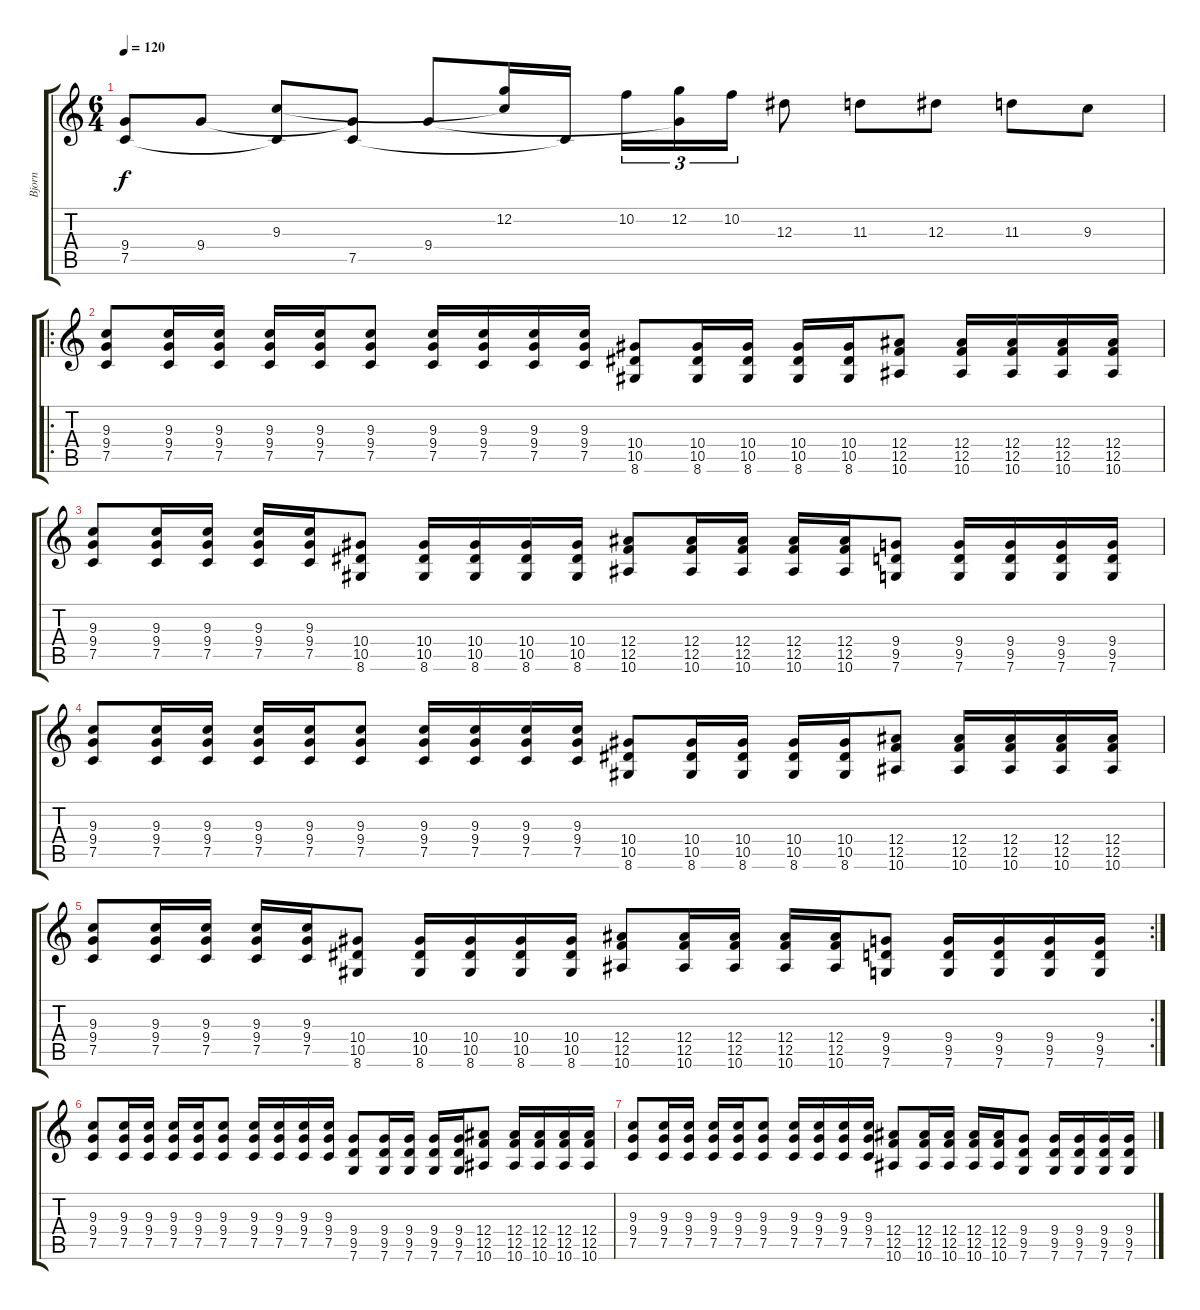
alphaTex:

\track ("Bjorn" "Bjorn") {instrument acousticguitarsteel}
\staff {score tabs}
\tuning (C4 G3 Eb3 Bb2 F2 C2) {hide}
\ts (6 4)
\tempo 120
\clef g2
\ks c
(9.4{t} 7.5).8{dy f} 9.4.8 (9.3 7.5{t}).8 (9.4{t} 7.5).8 9.4.8 (12.2 9.3{t}).16 7.5{t}.16 10.2.16{tu (3 2)} (12.2 9.4{t}).16{tu (3 2)} 10.2.16{tu (3 2)} 12.3.8 11.3.8 12.3.8 11.3.8 9.3.8 |
\ro
(9.3 9.4 7.5).8 (9.3 9.4 7.5).16 (9.3 9.4 7.5).16 (9.3 9.4 7.5).16 (9.3 9.4 7.5).16 (9.3 9.4 7.5).8 (9.3 9.4 7.5).16 (9.3 9.4 7.5).16 (9.3 9.4 7.5).16 (9.3 9.4 7.5).16 (10.4 10.5 8.6).8 (10.4 10.5 8.6).16 (10.4 10.5 8.6).16 (10.4 10.5 8.6).16 (10.4 10.5 8.6).16 (12.4 12.5 10.6).8 (12.4 12.5 10.6).16 (12.4 12.5 10.6).16 (12.4 12.5 10.6).16 (12.4 12.5 10.6).16 |
(9.3 9.4 7.5).8 (9.3 9.4 7.5).16 (9.3 9.4 7.5).16 (9.3 9.4 7.5).16 (9.3 9.4 7.5).16 (10.4 10.5 8.6).8 (10.4 10.5 8.6).16 (10.4 10.5 8.6).16 (10.4 10.5 8.6).16 (10.4 10.5 8.6).16 (12.4 12.5 10.6).8 (12.4 12.5 10.6).16 (12.4 12.5 10.6).16 (12.4 12.5 10.6).16 (12.4 12.5 10.6).16 (9.4 9.5 7.6).8 (9.4 9.5 7.6).16 (9.4 9.5 7.6).16 (9.4 9.5 7.6).16 (9.4 9.5 7.6).16 |
(9.3 9.4 7.5).8 (9.3 9.4 7.5).16 (9.3 9.4 7.5).16 (9.3 9.4 7.5).16 (9.3 9.4 7.5).16 (9.3 9.4 7.5).8 (9.3 9.4 7.5).16 (9.3 9.4 7.5).16 (9.3 9.4 7.5).16 (9.3 9.4 7.5).16 (10.4 10.5 8.6).8 (10.4 10.5 8.6).16 (10.4 10.5 8.6).16 (10.4 10.5 8.6).16 (10.4 10.5 8.6).16 (12.4 12.5 10.6).8 (12.4 12.5 10.6).16 (12.4 12.5 10.6).16 (12.4 12.5 10.6).16 (12.4 12.5 10.6).16 |
\rc 2
(9.3 9.4 7.5).8 (9.3 9.4 7.5).16 (9.3 9.4 7.5).16 (9.3 9.4 7.5).16 (9.3 9.4 7.5).16 (10.4 10.5 8.6).8 (10.4 10.5 8.6).16 (10.4 10.5 8.6).16 (10.4 10.5 8.6).16 (10.4 10.5 8.6).16 (12.4 12.5 10.6).8 (12.4 12.5 10.6).16 (12.4 12.5 10.6).16 (12.4 12.5 10.6).16 (12.4 12.5 10.6).16 (9.4 9.5 7.6).8 (9.4 9.5 7.6).16 (9.4 9.5 7.6).16 (9.4 9.5 7.6).16 (9.4 9.5 7.6).16 |
(9.3 9.4 7.5).8 (9.3 9.4 7.5).16 (9.3 9.4 7.5).16 (9.3 9.4 7.5).16 (9.3 9.4 7.5).16 (9.3 9.4 7.5).8 (9.3 9.4 7.5).16 (9.3 9.4 7.5).16 (9.3 9.4 7.5).16 (9.3 9.4 7.5).16 (9.4 9.5 7.6).8 (9.4 9.5 7.6).16 (9.4 9.5 7.6).16 (9.4 9.5 7.6).16 (9.4 9.5 7.6).16 (12.4 12.5 10.6).8 (12.4 12.5 10.6).16 (12.4 12.5 10.6).16 (12.4 12.5 10.6).16 (12.4 12.5 10.6).16 |
(9.3 9.4 7.5).8 (9.3 9.4 7.5).16 (9.3 9.4 7.5).16 (9.3 9.4 7.5).16 (9.3 9.4 7.5).16 (9.3 9.4 7.5).8 (9.3 9.4 7.5).16 (9.3 9.4 7.5).16 (9.3 9.4 7.5).16 (9.3 9.4 7.5).16 (12.4 12.5 10.6).8 (12.4 12.5 10.6).16 (12.4 12.5 10.6).16 (12.4 12.5 10.6).16 (12.4 12.5 10.6).16 (9.4 9.5 7.6).8 (9.4 9.5 7.6).16 (9.4 9.5 7.6).16 (9.4 9.5 7.6).16 (9.4 9.5 7.6).16
